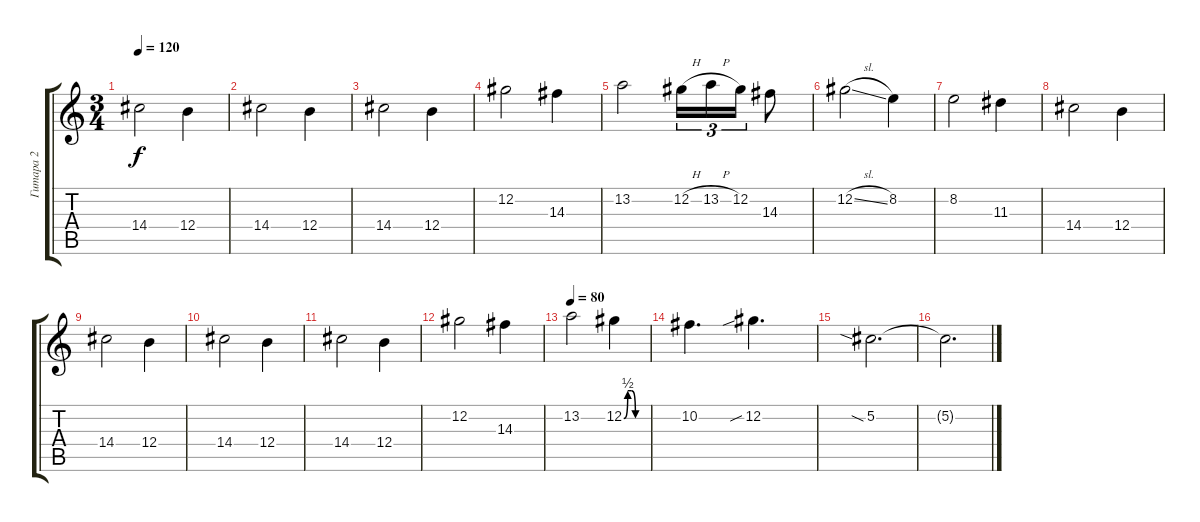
\track ("Гитара 2" "Гитара 2") {instrument distortionguitar}
\staff {score tabs}
\tuning (Db4 Ab3 E3 B2 Gb2 Db2) {hide}
\ts (3 4)
\tempo 120
\clef g2
\ks c
14.4.2{dy f} 12.4.4 |
14.4.2 12.4.4 |
14.4.2 12.4.4 |
12.2.2 14.3.4 |
13.2.2 12.2{h}.16{tu (3 2)} 13.2{h}.16{tu (3 2)} 12.2.16{tu (3 2)} 14.3.8 |
12.2{sl}.2 8.2.4 |
8.2.2 11.3.4 |
14.4.2 12.4.4 |
14.4.2 12.4.4 |
14.4.2 12.4.4 |
14.4.2 12.4.4 |
12.2.2 14.3.4 |
\tempo 80
13.2.2 12.2{be (custom 0 0 10 2 20 2 30 0 60 0)}.4 |
10.2.4{d} 12.2{sib}.4{d} |
5.2{sia}.2{d} |
5.2{t}.2{d}
